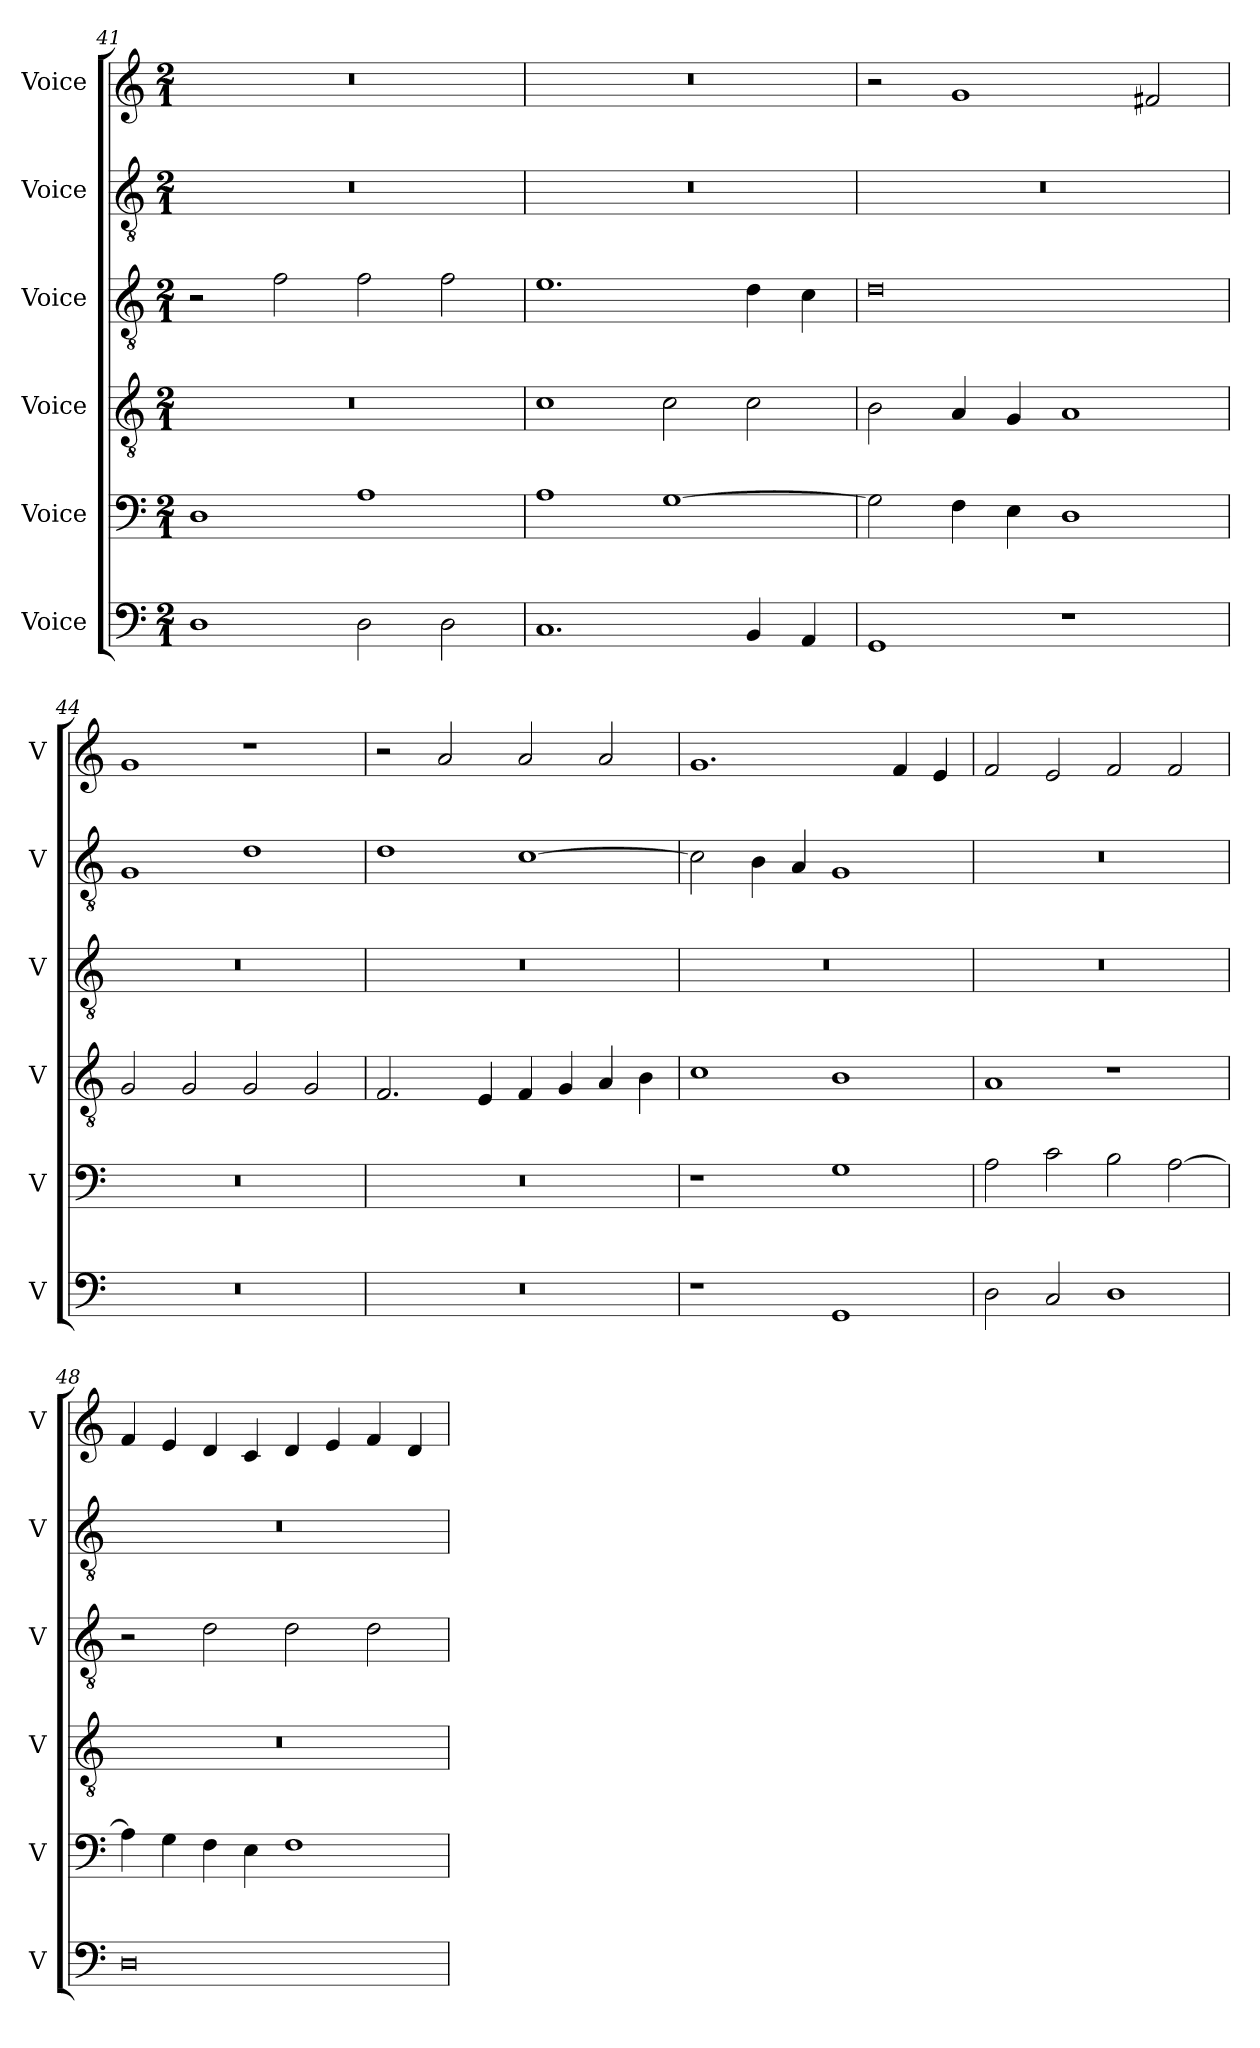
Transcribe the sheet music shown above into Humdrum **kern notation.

**kern	**kern	**kern	**kern	**kern	**kern
*part6	*part5	*part4	*part3	*part2	*part1
*staff6	*staff5	*staff4	*staff3	*staff2	*staff1
*I"Voice	*I"Voice	*I"Voice	*I"Voice	*I"Voice	*I"Voice
*I'V	*I'V	*I'V	*I'V	*I'V	*I'V
!!LO:PB:g=z
*clefF4	*clefF4	*clefGv2	*clefGv2	*clefGv2	*clefG2
*k[]	*k[]	*k[]	*k[]	*k[]	*k[]
*M2/1	*M2/1	*M2/1	*M2/1	*M2/1	*M2/1
=41	=41	=41	=41	=41	=41
1D	1D	0r	2r	0r	0r
.	.	.	2f\	.	.
2D\	1A	.	2f\	.	.
2D\	.	.	2f\	.	.
=42	=42	=42	=42	=42	=42
1.C	1A	1c	1.e	0r	0r
.	[1G	2c\	.	.	.
4BB/	.	2c\	4d\	.	.
4AA/	.	.	4c\	.	.
=43	=43	=43	=43	=43	=43
1GG	2G\]	2B\	0d	0r	2r
.	4F\	4A/	.	.	1g
.	4E\	4G/	.	.	.
1r	1D	1A	.	.	.
.	.	.	.	.	2f#X/
=44	=44	=44	=44	=44	=44
0r	0r	2G/	0r	1G	1g
.	.	2G/	.	.	.
.	.	2G/	.	1d	1r
.	.	2G/	.	.	.
!!LO:LB:g=z
=45	=45	=45	=45	=45	=45
0r	0r	2.F/	0r	1d	2r
.	.	.	.	.	2a/
.	.	4E/	.	.	.
.	.	4F/	.	[1c	2a/
.	.	4G/	.	.	.
.	.	4A/	.	.	2a/
.	.	4B\	.	.	.
=46	=46	=46	=46	=46	=46
1r	1r	1c	0r	2c\]	1.g
.	.	.	.	4B\	.
.	.	.	.	4A/	.
1GG	1G	1B	.	1G	.
.	.	.	.	.	4f/
.	.	.	.	.	4e/
=47	=47	=47	=47	=47	=47
2D\	2A\	1A	0r	0r	2f/
2C/	2c\	.	.	.	2e/
1D	2B\	1r	.	.	2f/
.	[2A\	.	.	.	2f/
!!LO:PB:g=z
=48	=48	=48	=48	=48	=48
0D	4A\]	0r	2r	0r	4f/
.	4G\	.	.	.	4e/
.	4F\	.	2d\	.	4d/
.	4E\	.	.	.	4c/
.	1F	.	2d\	.	4d/
.	.	.	.	.	4e/
.	.	.	2d\	.	4f/
.	.	.	.	.	4d/
=	=	=	=	=	=
*-	*-	*-	*-	*-	*-
